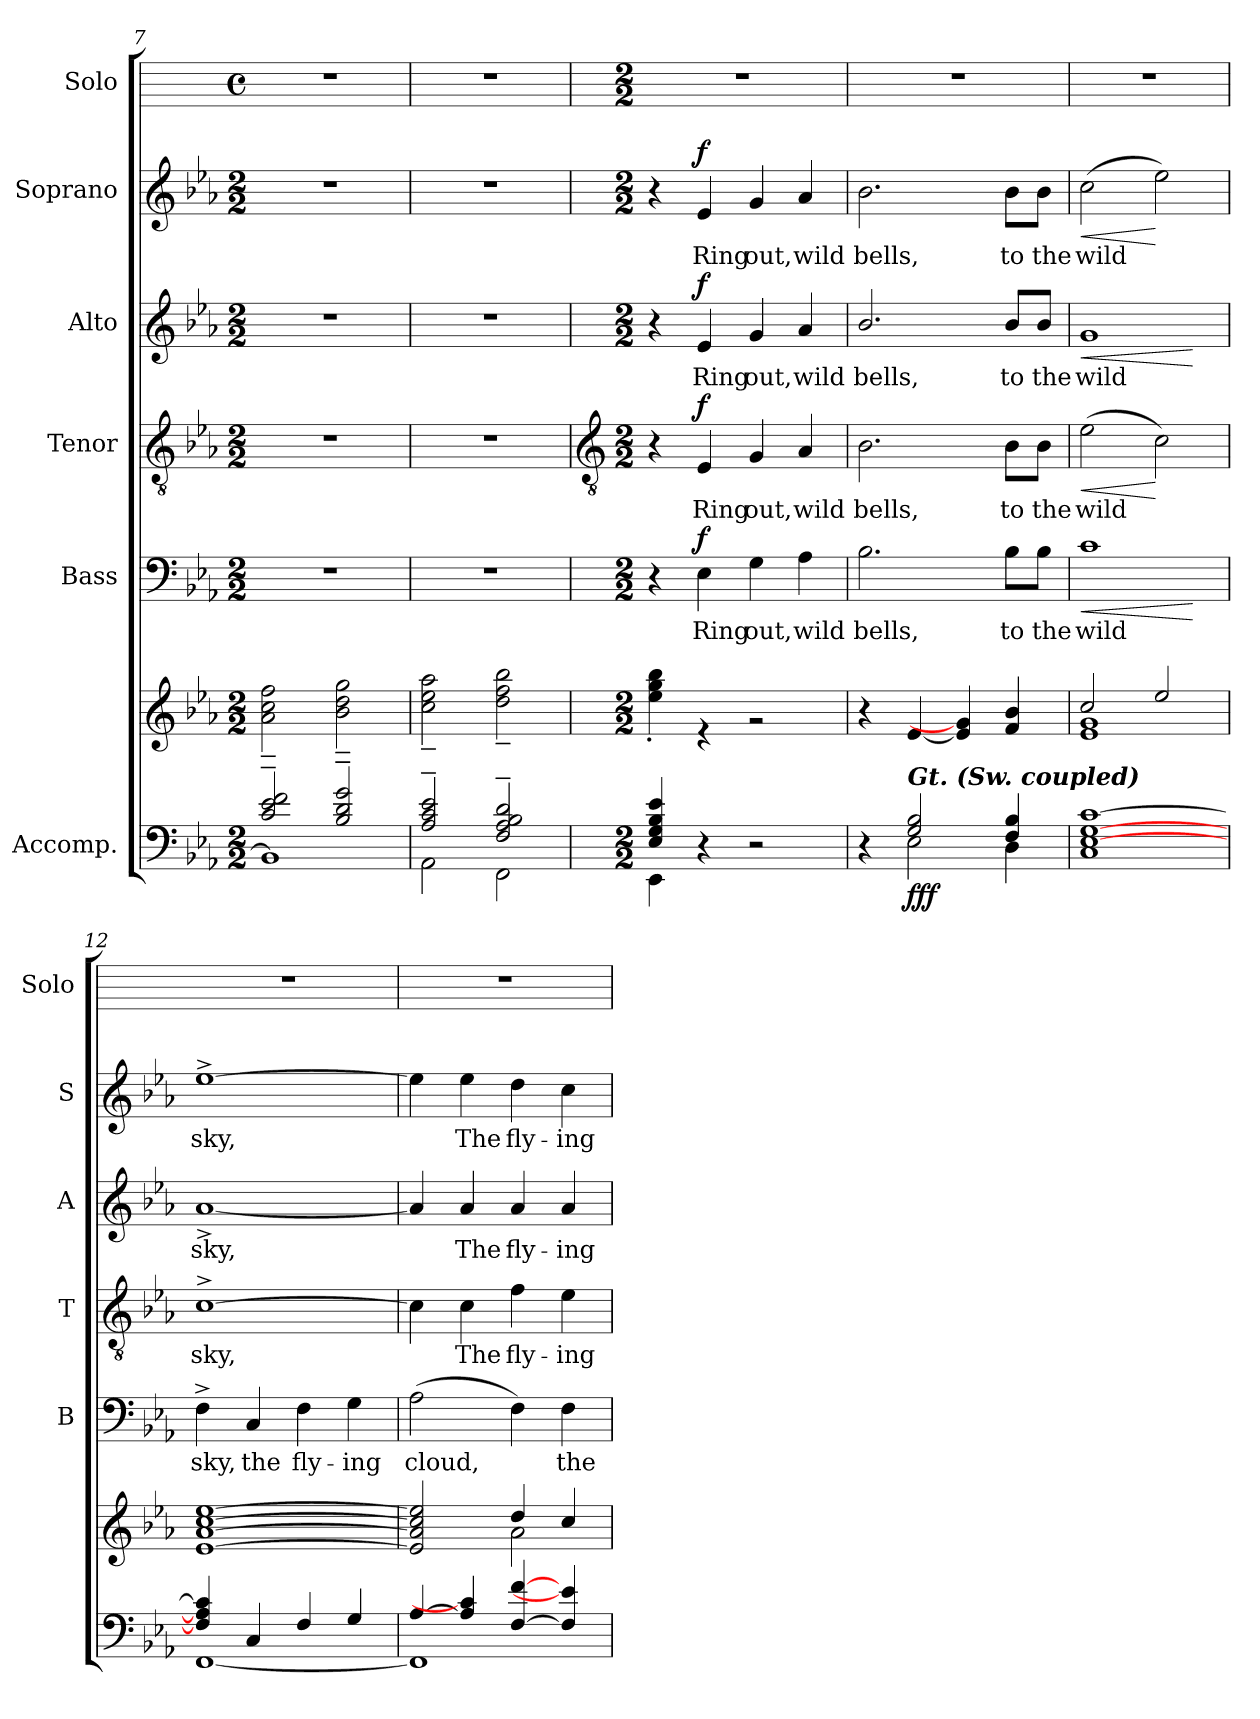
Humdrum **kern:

**kern	**kern	**dynam	**kern	**text	**dynam	**kern	**text	**dynam	**kern	**text	**dynam	**kern	**text	**dynam	**kern
*part6	*part6	*part6	*part5	*part5	*part5	*part4	*part4	*part4	*part3	*part3	*part3	*part2	*part2	*part2	*part1
*staff7	*staff6	*staff6/7	*staff5	*staff5	*staff5	*staff4	*staff4	*staff4	*staff3	*staff3	*staff3	*staff2	*staff2	*staff2	*staff1
*I"Accomp.	*	*	*I"Bass	*	*	*I"Tenor	*	*	*I"Alto	*	*	*I"Soprano	*	*	*I"Solo
*	*	*	*I'B	*	*	*I'T	*	*	*I'A	*	*	*I'S	*	*	*I'Solo
*clefF4	*clefG2	*	*clefF4	*	*	*clefGv2	*	*	*clefG2	*	*	*clefG2	*	*	*
*k[b-e-a-]	*k[b-e-a-]	*	*k[b-e-a-]	*	*	*k[b-e-a-]	*	*	*k[b-e-a-]	*	*	*k[b-e-a-]	*	*	*
*E-:	*E-:	*	*E-:	*	*	*E-:	*	*	*E-:	*	*	*E-:	*	*	*
*M2/2	*M2/2	*	*M2/2	*	*	*M2/2	*	*	*M2/2	*	*	*M2/2	*	*	*M4/4
*	*	*	*	*	*	*	*	*	*	*	*	*	*	*	*met(c)
=7	=7	=7	=7	=7	=7	=7	=7	=7	=7	=7	=7	=7	=7	=7	=7
*^	*^	*	*	*	*	*	*	*	*	*	*	*	*	*	*
2c/~ 2e-/~ 2f/~	1BB-\]	1ryy	2a-\~ 2cc\~ 2ff\~	.	1r	.	.	1r	.	.	1r	.	.	1r	.	.	1r
2B-/~ 2d/~ 2g/~	.	.	2b-\~ 2dd\~ 2gg\~	.	.	.	.	.	.	.	.	.	.	.	.	.	.
=8	=8	=8	=8	=8	=8	=8	=8	=8	=8	=8	=8	=8	=8	=8	=8	=8	=8
2A-/~ 2c/~ 2e-/~	2AA-\	1ryy	2cc\~ 2ee-\~ 2aa-\~	.	1r	.	.	1r	.	.	1r	.	.	1r	.	.	1r
2F/~ 2A-/~ 2B-/~ 2d/~	2FF\	.	2dd\~ 2ff\~ 2bb-\~	.	.	.	.	.	.	.	.	.	.	.	.	.	.
!!LO:LB:g=z
=9	=9	=9	=9	=9	=9	=9	=9	=9	=9	=9	=9	=9	=9	=9	=9	=9	=9
*	*	*	*	*	*	*	*	*clefGv2	*	*	*	*	*	*	*	*	*
*M2/2	*	*M2/2	*	*	*M2/2	*	*	*M2/2	*	*	*M2/2	*	*	*M2/2	*	*	*M2/2
4E-/ 4G/ 4B-/ 4e-/	4EE-\	1ryy	4ee-\' 4gg\' 4bb-\'	.	4r	.	.	4r	.	.	4r	.	.	4r	.	.	1r
!	!	!	!	!	!	!LO:LY:b	!LO:DY:b	!	!LO:LY:b	!LO:DY:b	!	!LO:LY:b	!LO:DY:b	!	!LO:LY:b	!LO:DY:b	!
4r	2.ryy	.	4r	.	4E-	Ring	f	4E-	Ring	f	4e-	Ring	f	4e-	Ring	f	.
!	!	!	!	!	!	!LO:LY:b	!	!	!LO:LY:b	!	!	!LO:LY:b	!	!	!LO:LY:b	!	!
2r	.	.	2r	.	4G	out,	.	4G	out,	.	4g	out,	.	4g	out,	.	.
!	!	!	!	!	!	!LO:LY:b	!	!	!LO:LY:b	!	!	!LO:LY:b	!	!	!LO:LY:b	!	!
.	.	.	.	.	4A-	wild	.	4A-	wild	.	4a-	wild	.	4a-	wild	.	.
=10	=10	=10	=10	=10	=10	=10	=10	=10	=10	=10	=10	=10	=10	=10	=10	=10	=10
!	!	!	!	!	!	!LO:LY:b	!	!	!LO:LY:b	!	!	!LO:LY:b	!	!	!LO:LY:b	!	!
4r	4ryy	4ryy	4r	.	2.B-	bells,	.	2.B-	bells,	.	2.b-/	bells,	.	2.b-	bells,	.	1r
!LO:TX:a:Bi:t=Gt. (Sw. coupled)	!	!	!	!	!	!	!	!	!	!	!	!	!	!	!	!	!
!	!	!	!	!LO:DY:b=2	!	!	!	!	!	!	!	!	!	!	!	!	!
!	!	!	!	!LO:DY:n=1:b=2	!	!	!	!	!	!	!	!	!	!	!	!	!
!	!	!	!	!LO:DY:n=2:b	!	!	!	!	!	!	!	!	!	!	!	!	!
2G/ 2B-/	2E-\	[4e-/	2.ryy	f f f	.	.	.	.	.	.	.	.	.	.	.	.	.
.	.	4e-/] 4g/]	.	.	.	.	.	.	.	.	.	.	.	.	.	.	.
!	!	!	!	!	!	!LO:LY:b	!	!	!LO:LY:b	!	!	!LO:LY:b	!	!	!LO:LY:b	!	!
4F/ 4B-/	4D\	4f/ 4b-/	.	.	8B-\L	to	.	8B-\L	to	.	8b-/L	to	.	8b-\L	to	.	.
!	!	!	!	!	!	!LO:LY:b	!	!	!LO:LY:b	!	!	!LO:LY:b	!	!	!LO:LY:b	!	!
.	.	.	.	.	8B-\J	the	.	8B-\J	the	.	8b-/J	the	.	8b-\J	the	.	.
=11	=11	=11	=11	=11	=11	=11	=11	=11	=11	=11	=11	=11	=11	=11	=11	=11	=11
!	!	!	!	!	!	!LO:LY:b	!LO:HP:b	!	!LO:LY:b	!LO:HP:b	!	!LO:LY:b	!LO:HP:b	!	!LO:LY:b	!LO:HP:b	!
[1E-/ [1G/ [1c/	1C\	2cc/	1e-\ 1g\	.	1c	wild	<	(>2e-	wild	<	1g	wild	<	(>2cc	wild	<	1r
.	.	2ee-/	.	.	.	.	.	2c)	.	[	.	.	.	2ee-)	.	[	.
*v	*v	*	*	*	*	*	*	*	*	*	*	*	*	*	*	*	*
*	*v	*v	*	*	*	*	*	*	*	*	*	*	*	*	*	*
.	.	.	.	.	[	.	.	.	.	.	[	.	.	.	.
=12	=12	=12	=12	=12	=12	=12	=12	=12	=12	=12	=12	=12	=12	=12	=12
*^	*^	*	*	*	*	*	*	*	*	*	*	*	*	*	*
!	!	!	!	!	!	!LO:LY:b	!	!	!LO:LY:b	!	!	!LO:LY:b	!	!	!LO:LY:b	!	!
4F/] 4A-/] 4c/]	[1FF\	[1e-/ [1a-/ [1cc/ [1ee-/	1ryy	.	4F^	sky,	.	[1c^	sky,	.	[1a-^	sky,	.	[1ee-^	sky,	.	1r
!	!	!	!	!	!	!LO:LY:b	!	!	!	!	!	!	!	!	!	!	!
4C/	.	.	.	.	4C	the	.	.	.	.	.	.	.	.	.	.	.
!	!	!	!	!	!	!LO:LY:b	!	!	!	!	!	!	!	!	!	!	!
4F/	.	.	.	.	4F	fly-	.	.	.	.	.	.	.	.	.	.	.
!	!	!	!	!	!	!LO:LY:b	!	!	!	!	!	!	!	!	!	!	!
4G/	.	.	.	.	4G	-ing	.	.	.	.	.	.	.	.	.	.	.
=13	=13	=13	=13	=13	=13	=13	=13	=13	=13	=13	=13	=13	=13	=13	=13	=13	=13
!	!	!	!	!	!	!LO:LY:b	!	!	!	!	!	!	!	!	!	!	!
[4A-/	1FF\]	2e-/] 2a-/] 2cc/] 2ee-/]	2ryy	.	(>2A-	cloud,	.	4c]	.	.	4a-]	.	.	4ee-]	.	.	1r
!	!	!	!	!	!	!	!	!	!LO:LY:b	!	!	!LO:LY:b	!	!	!LO:LY:b	!	!
4A-/] 4c/]	.	.	.	.	.	.	.	4c	The	.	4a-	The	.	4ee-	The	.	.
!	!	!	!	!	!	!	!	!	!LO:LY:b	!	!	!LO:LY:b	!	!	!LO:LY:b	!	!
[4F/ [4f/	.	4dd/	2a-\	.	4F)	.	.	4f	fly-	.	4a-	fly-	.	4dd	fly-	.	.
!	!	!	!	!	!	!LO:LY:b	!	!	!LO:LY:b	!	!	!LO:LY:b	!	!	!LO:LY:b	!	!
4F/] 4e-/]	.	4cc/	.	.	4F	the	.	4e-	-ing	.	4a-	-ing	.	4cc	-ing	.	.
*v	*v	*	*	*	*	*	*	*	*	*	*	*	*	*	*	*	*
*	*v	*v	*	*	*	*	*	*	*	*	*	*	*	*	*	*
=	=	=	=	=	=	=	=	=	=	=	=	=	=	=	=
*-	*-	*-	*-	*-	*-	*-	*-	*-	*-	*-	*-	*-	*-	*-	*-
